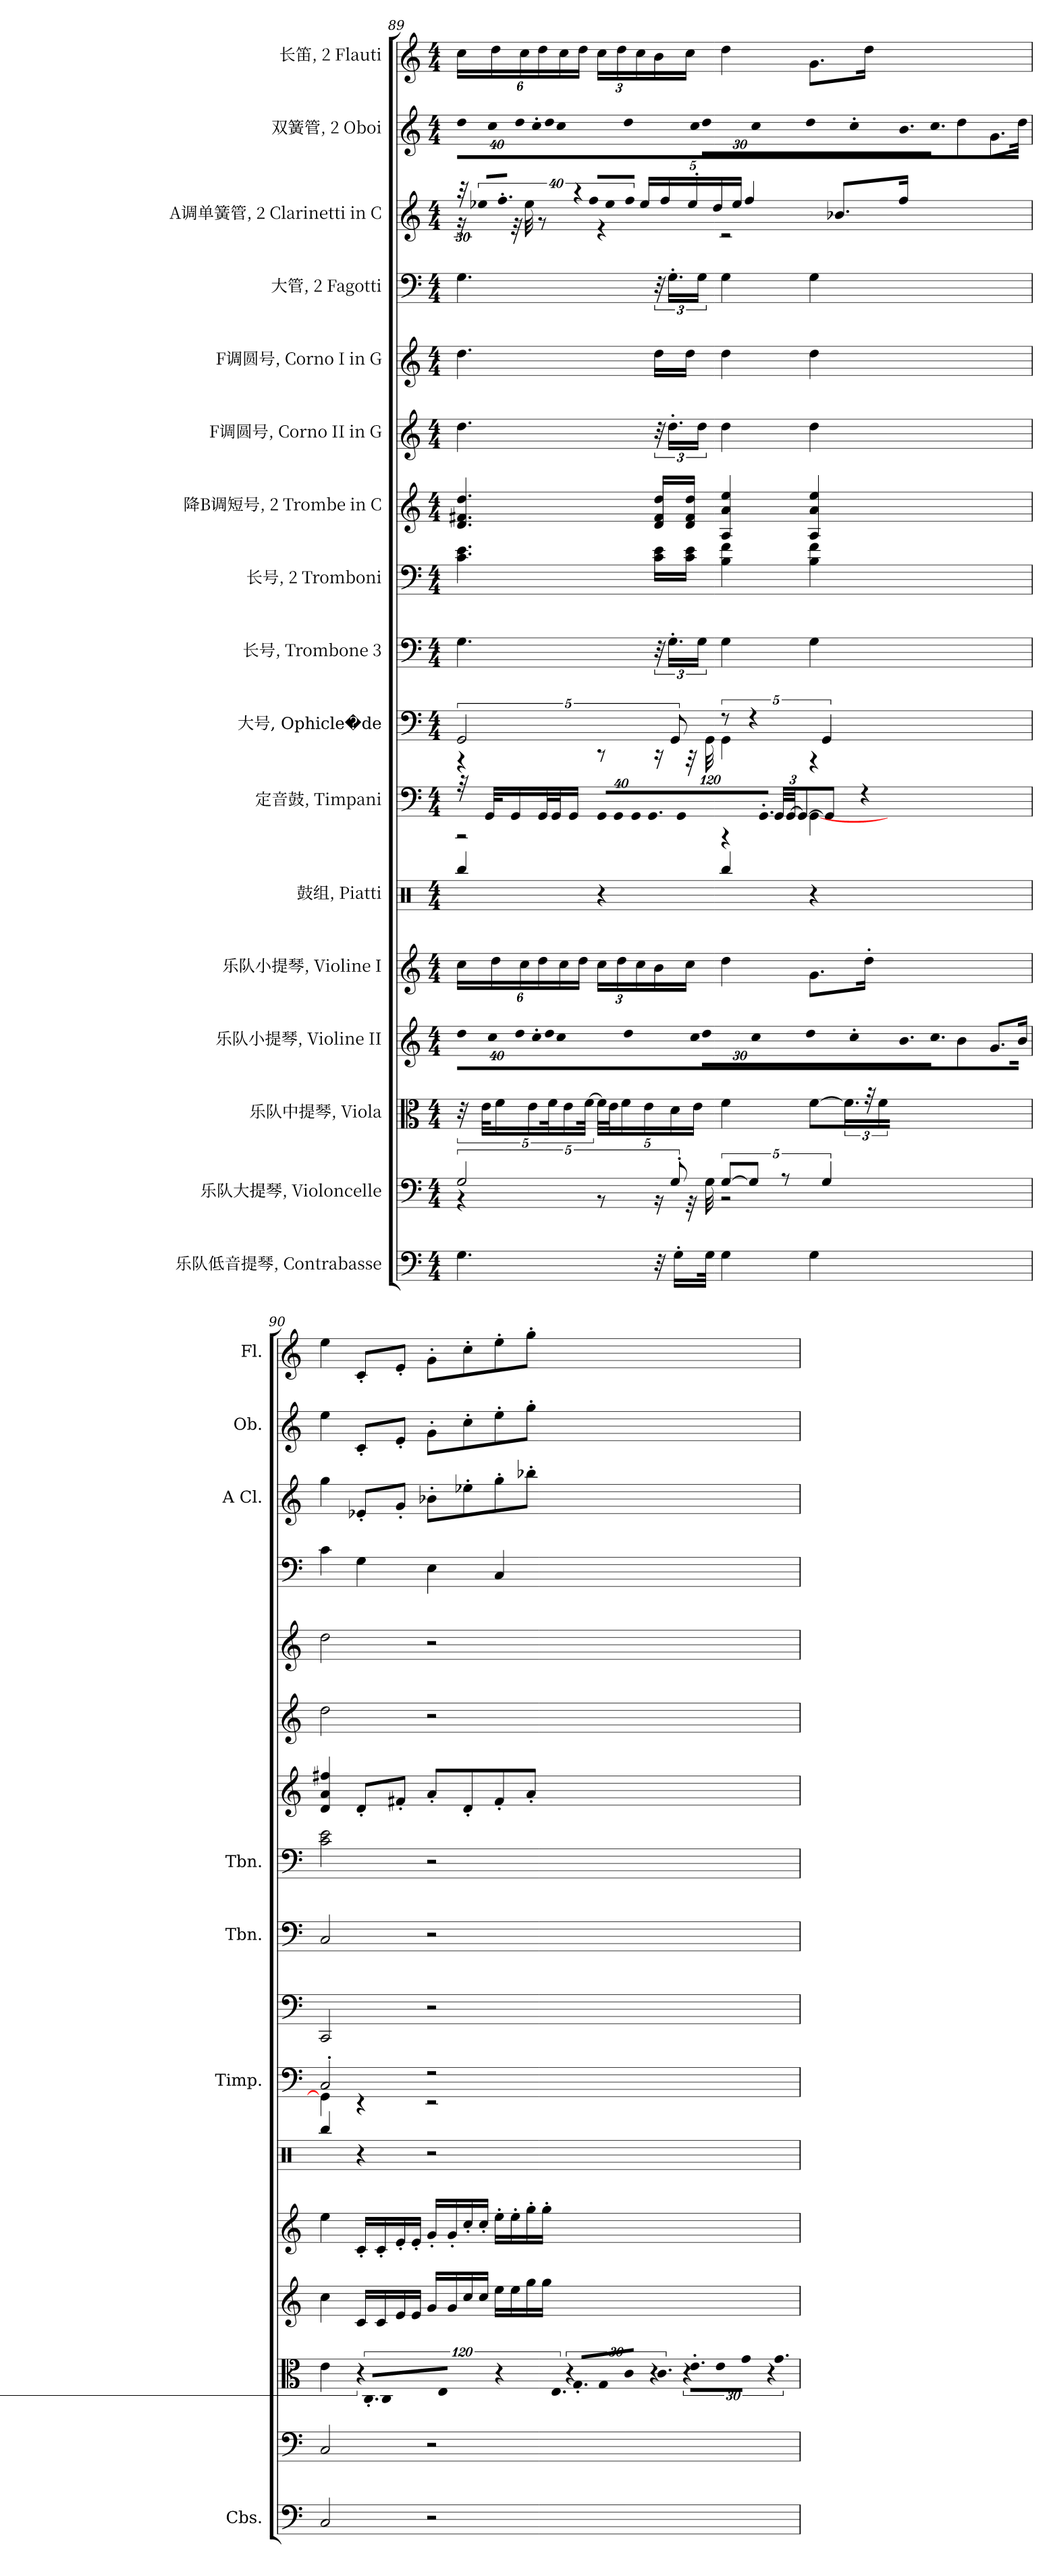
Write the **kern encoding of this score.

**kern	**kern	**kern	**kern	**kern	**kern	**kern	**kern	**kern	**kern	**kern	**kern	**kern	**kern	**kern	**kern	**kern
*part17	*part16	*part15	*part14	*part13	*part12	*part11	*part10	*part9	*part8	*part7	*part6	*part5	*part4	*part3	*part2	*part1
*staff17	*staff16	*staff15	*staff14	*staff13	*staff12	*staff11	*staff10	*staff9	*staff8	*staff7	*staff6	*staff5	*staff4	*staff3	*staff2	*staff1
*I"乐队低音提琴, Contrabasse	*I"乐队大提琴, Violoncelle	*I"乐队中提琴, Viola	*I"乐队小提琴, Violine II	*I"乐队小提琴, Violine I	*I"鼓组, Piatti	*I"定音鼓, Timpani	*I"大号, Ophicle�de	*I"长号, Trombone 3	*I"长号, 2 Tromboni	*I"降B调短号, 2 Trombe in C	*I"F调圆号, Corno II in G	*I"F调圆号, Corno I in G	*I"大管, 2 Fagotti	*I"A调单簧管, 2 Clarinetti in C	*I"双簧管, 2 Oboi	*I"长笛, 2 Flauti
*I'Cbs.	*	*	*	*	*	*I'Timp.	*	*I'Tbn.	*I'Tbn.	*	*	*	*	*I'A Cl.	*I'Ob.	*I'Fl.
!!LO:PB:g=z
*clefF4	*clefF4	*clefC3	*clefG2	*clefG2	*clefX	*clefF4	*clefF4	*clefF4	*clefF4	*clefG2	*clefG2	*clefG2	*clefF4	*clefG2	*clefG2	*clefG2
*ITrd7c12	*	*	*	*	*	*	*	*	*	*ITrd1c2	*ITrd4c7	*ITrd4c7	*	*ITrd2c3	*	*
*k[]	*k[]	*k[]	*k[]	*k[]	*k[]	*k[]	*k[]	*k[]	*k[]	*k[b-e-]	*k[b-]	*k[b-]	*k[]	*k[f#c#g#]	*k[]	*k[]
*M4/4	*M4/4	*M4/4	*M4/4	*M4/4	*M4/4	*M4/4	*M4/4	*M4/4	*M4/4	*M4/4	*M4/4	*M4/4	*M4/4	*M4/4	*M4/4	*M4/4
*MM162	*MM162	*MM162	*MM162	*MM162	*MM162	*MM162	*MM162	*MM162	*MM162	*MM162	*MM162	*MM162	*MM162	*MM162	*MM162	*MM162
=89	=89	=89	=89	=89	=89	=89	=89	=89	=89	=89	=89	=89	=89	=89	=89	=89
*	*^	*	*	*	*	*	*	*	*	*	*	*	*	*	*	*
*	*	*	*	*Xbrackettup	*	*	*	*	*	*	*	*	*	*	*	*	*
!	!	!	!	!LO:N:vis=32	!	!	!	!	!	!	!	!	!	!	!	!	!
*	*	*	*	*	*Xbrackettup	*	*	*	*	*	*	*	*	*	*	*	*
*	*	*	*	*	*	*	*^	*^	*	*	*	*	*	*	*	*	*
!	!	!	!	!	!	!	!	!	!	!	!	!	!	!	!	!	!LO:N:vis=64	!	!
*	*	*	*	*	*	*	*	*	*	*	*	*	*	*	*	*	*^	*	*
*	*	*	*	*	*	*	*	*	*	*	*	*	*	*	*	*	*	*	*Xbrackettup	*
!	!	!	!	!	!	!	!	!	!	!	!	!	!	!	!	!	!	!	!LO:N:vis=32	!
*	*	*	*	*	*	*	*	*	*	*	*	*	*	*	*	*	*	*	*	*Xbrackettup
4.GG\	5%2G/	4r	40r	640%23dd\LLL	24cc\LL	4Rbb/	32r	2r	5%2GG/	4r	4.G\	4.c\ 4.e\	4.c/ 4.en/ 4.cc/	4.g\	4.g\	4.G\	960%17r	16r	640%23dd\LLL	24cc\LL
!	!	!	!	!	!	!	!	!	!	!	!	!	!	!	!	!	!LO:N:vis=32	!	!	!
.	.	.	.	.	.	.	.	.	.	.	.	.	.	.	.	.	640%23ccn/LLL	.	.	.
.	.	.	40e\KLL	.	.	.	.	.	.	.	.	.	.	.	.	.	.	.	.	.
.	.	.	.	.	.	.	32GG/KLL	.	.	.	.	.	.	.	.	.	.	.	.	.
!	!	!	!	!LO:N:vis=32	!	!	!	!	!	!	!	!	!	!	!	!	!	!	!LO:N:vis=32	!
.	.	.	.	640%23cc\	.	.	.	.	.	.	.	.	.	.	.	.	.	.	640%23cc\	.
.	.	.	.	.	24dd\	.	.	.	.	.	.	.	.	.	.	.	.	.	.	24dd\
.	.	.	20f\	.	.	.	.	.	.	.	.	.	.	.	.	.	.	.	.	.
!	!	!	!	!	!	!	!	!	!	!	!	!	!	!	!	!	!LO:N:vis=32.	!	!	!
.	.	.	.	.	.	.	.	.	.	.	.	.	.	.	.	.	1920%103dd'/JJJ	.	.	.
.	.	.	.	.	.	.	16GG/	.	.	.	.	.	.	.	.	.	.	32r	.	.
!	!	!	!	!LO:N:vis=32	!	!	!	!	!	!	!	!	!	!	!	!	!	!	!LO:N:vis=32	!
.	.	.	.	640%23dd\	.	.	.	.	.	.	.	.	.	.	.	.	.	.	640%23dd\	.
.	.	.	.	.	24cc\	.	.	.	.	.	.	.	.	.	.	.	.	.	.	24cc\
.	.	.	.	.	.	.	.	.	.	.	.	.	.	.	.	.	.	32cc\	.	.
.	.	.	20e\	.	.	.	.	.	.	.	.	.	.	.	.	.	.	.	.	.
!	!	!	!	!	!	!	!	!	!	!	!	!	!	!	!	!	!LO:N:vis=32	!	!	!
.	.	.	.	.	.	.	.	.	.	.	.	.	.	.	.	.	640%23r	.	.	.
!	!	!	!	!LO:N:vis=32	!	!	!	!	!	!	!	!	!	!	!	!	!	!	!LO:N:vis=32	!
.	.	.	.	640%23cc'\	.	.	.	.	.	.	.	.	.	.	.	.	.	.	640%23cc'\	.
.	.	.	.	.	24dd\	.	32GG/L	.	.	.	.	.	.	.	.	.	.	8r	.	24dd\
!	!	!	!	!	!	!	!	!	!	!	!	!	!	!	!	!	!LO:N:vis=32	!	!	!
.	.	.	.	.	.	.	.	.	.	.	.	.	.	.	.	.	640%23dd/LLL	.	.	.
!	!	!	!	!LO:N:vis=256%9	!	!	!	!	!	!	!	!	!	!	!	!	!	!	!LO:N:vis=256%9	!
.	.	.	.	960%17dd\K	.	.	.	.	.	.	.	.	.	.	.	.	.	.	960%17dd\K	.
.	.	.	40f\K	.	.	.	.	.	.	.	.	.	.	.	.	.	.	.	.	.
.	.	.	.	.	.	.	32GG/J	.	.	.	.	.	.	.	.	.	.	.	.	.
!	!	!	!	!LO:N:vis=32	!	!	!	!	!	!	!	!	!	!	!	!	!	!	!LO:N:vis=32	!
.	.	.	.	640%23cc\	.	.	.	.	.	.	.	.	.	.	.	.	.	.	640%23cc\	.
.	.	.	.	.	24cc\	.	.	.	.	.	.	.	.	.	.	.	.	.	.	24cc\
.	.	.	20e\	.	.	.	.	.	.	.	.	.	.	.	.	.	.	.	.	.
!	!	!	!	!	!	!	!	!	!	!	!	!	!	!	!	!	!LO:N:vis=32	!	!	!
.	.	.	.	.	.	.	.	.	.	.	.	.	.	.	.	.	640%23cc/	.	.	.
.	.	.	.	.	.	.	16GG/JJ	.	.	.	.	.	.	.	.	.	.	.	.	.
!	!	!	!	!LO:N:vis=32	!	!	!	!	!	!	!	!	!	!	!	!	!	!	!LO:N:vis=32	!
.	.	.	.	640%23dd\	.	.	.	.	.	.	.	.	.	.	.	.	.	.	640%23dd\	.
.	.	.	.	.	24dd\JJ	.	.	.	.	.	.	.	.	.	.	.	.	.	.	24dd\JJ
!	!	!	!	!	!	!	!	!	!	!	!	!	!	!	!	!	!LO:N:vis=32	!	!	!
.	.	.	.	.	.	.	.	.	.	.	.	.	.	.	.	.	640%23dd/JJJ	.	.	.
.	.	.	[40f\JJk	.	.	.	.	.	.	.	.	.	.	.	.	.	.	.	.	.
!	!	!	!	!LO:N:vis=256%9	!	!	!	!	!	!	!	!	!	!	!	!	!	!	!LO:N:vis=256%9	!
.	.	.	.	960%17cc\JJJk	.	.	.	.	.	.	.	.	.	.	.	.	.	.	960%17cc\JJJk	.
*	*	*	*Xbrackettup	*	*	*	*Xbrackettup	*	*	*	*	*	*	*	*	*	*	*	*	*
*	*	*	*	*	*	*	*	*	*	*	*	*	*	*	*	*	*	*	*	*MM171
!	!	!	!	!	!	!	!LO:N:vis=32	!	!	!	!	!	!	!	!	!	!	!	!	!
.	.	8r	40f\LLL]	.	24cc\LL	4r	640%23GG/LLL	.	.	8r	.	.	.	.	.	.	.	4r	.	24cc\LL
!	!	!	!	!LO:N:vis=32	!	!	!	!	!	!	!	!	!	!	!	!	!	!	!	!
*	*	*	*	*	*	*	*	*	*	*	*	*	*	*	*	*	*Xbrackettup	*	*	*
!	!	!	!	!	!	!	!	!	!	!	!	!	!	!	!	!	!	!	!LO:N:vis=32	!
.	.	.	.	640%23dd\LLL	.	.	.	.	.	.	.	.	.	.	.	.	20cc/LL	.	640%23dd\LLL	.
.	.	.	40e\J	.	.	.	.	.	.	.	.	.	.	.	.	.	.	.	.	.
!	!	!	!	!	!	!	!LO:N:vis=32	!	!	!	!	!	!	!	!	!	!	!	!	!
.	.	.	.	.	.	.	640%23GG/	.	.	.	.	.	.	.	.	.	.	.	.	.
!	!	!	!	!LO:N:vis=32	!	!	!	!	!	!	!	!	!	!	!	!	!	!	!LO:N:vis=32	!
.	.	.	.	640%23cc\	.	.	.	.	.	.	.	.	.	.	.	.	.	.	640%23cc\	.
.	.	.	.	.	24dd\	.	.	.	.	.	.	.	.	.	.	.	.	.	.	24dd\
.	.	.	20f\	.	.	.	.	.	.	.	.	.	.	.	.	.	.	.	.	.
.	.	.	.	.	.	.	.	.	.	.	.	.	.	.	.	.	20dd/	.	.	.
!	!	!	!	!	!	!	!LO:N:vis=32	!	!	!	!	!	!	!	!	!	!	!	!	!
.	.	.	.	.	.	.	640%23GG/	.	.	.	.	.	.	.	.	.	.	.	.	.
!	!	!	!	!LO:N:vis=32	!	!	!	!	!	!	!	!	!	!	!	!	!	!	!LO:N:vis=32	!
.	.	.	.	640%23dd\	.	.	.	.	.	.	.	.	.	.	.	.	.	.	640%23dd\	.
.	.	.	.	.	24cc\	.	.	.	.	.	.	.	.	.	.	.	.	.	.	24cc\
.	.	.	20e\	.	.	.	.	.	.	.	.	.	.	.	.	.	.	.	.	.
.	.	.	.	.	.	.	.	.	.	.	.	.	.	.	.	.	20cc'/	.	.	.
!	!	!	!	!	!	!	!LO:N:vis=32.	!	!	!	!	!	!	!	!	!	!	!	!	!
.	.	.	.	.	.	.	1920%103GG/	.	.	.	.	.	.	.	.	.	.	.	.	.
!	!	!	!	!LO:N:vis=32	!	!	!	!	!	!	!	!	!	!	!	!	!	!	!LO:N:vis=32	!
.	.	.	.	640%23cc'\	.	.	.	.	.	.	.	.	.	.	.	.	.	.	640%23cc'\	.
32r	.	16r	.	.	16b\	.	.	.	.	16r	48r	16c\ 16e\LL	16c/ 16e/ 16cc/LL	48r	16g\LL	48r	.	.	.	16b\
!	!	!	!	!LO:N:vis=32.	!	!	!	!	!	!	!	!	!	!	!	!	!	!	!LO:N:vis=32.	!
.	.	.	.	1920%103b\	.	.	.	.	.	.	.	.	.	.	.	.	.	.	1920%103b\	.
.	.	.	.	.	.	.	.	.	.	.	24.G'\LL	.	.	24.g'\LL	.	24.G'\LL	.	.	.	.
.	10G'/	.	20d\	.	.	.	.	.	10GG/	.	.	.	.	.	.	.	.	.	.	.
.	.	.	.	.	.	.	.	.	.	.	.	.	.	.	.	.	20b/	.	.	.
16GG'\LL	.	.	.	.	.	.	.	.	.	.	.	.	.	.	.	.	.	.	.	.
!	!	!	!	!	!	!	!LO:N:vis=32	!	!	!	!	!	!	!	!	!	!	!	!	!
.	.	.	.	.	.	.	640%23GG/	.	.	.	.	.	.	.	.	.	.	.	.	.
.	.	32r	.	.	16cc\JJ	.	.	.	.	32r	.	16c\ 16e\JJ	16c/ 16e/ 16cc/JJ	.	16g\JJ	.	.	.	.	16cc\JJ
!	!	!	!	!	!	!	!LO:N:vis=32.	!	!	!	!	!	!	!	!	!	!	!	!	!
.	.	.	.	.	.	.	1920%103GG'/JJJ	.	.	.	.	.	.	.	.	.	.	.	.	.
!	!	!	!	!LO:N:vis=32.	!	!	!	!	!	!	!	!	!	!	!	!	!	!	!LO:N:vis=32.	!
.	.	.	.	1920%103cc\JJJ	.	.	.	.	.	.	.	.	.	.	.	.	.	.	1920%103cc\JJJ	.
.	.	.	20e\JJ	.	.	.	.	.	.	.	.	.	.	.	.	.	.	.	.	.
.	.	.	.	.	.	.	.	.	.	.	.	.	.	.	.	.	20cc/JJ	.	.	.
.	.	.	.	.	.	.	.	.	.	.	24G\JJ	.	.	24g\JJ	.	24G\JJ	.	.	.	.
32GG\JJk	.	32G\	.	.	.	.	.	.	.	32GG\	.	.	.	.	.	.	.	.	.	.
*	*	*	*	*	*	*	*	*	*	*	*	*	*	*	*	*	*	*	*	*MM164
4GG\	[10G/L	2r	4f\	.	4dd\	4Rbb/	.	4r	10r	4GG\	4G\	4B\ 4f\	4G/ 4g/ 4dd/	4g\	4g\	4G\	.	2r	.	4dd\
.	.	.	.	.	.	.	48GG/LLL	.	.	.	.	.	.	.	.	.	4dd/	.	.	.
.	.	.	.	4b\	.	.	.	.	.	.	.	.	.	.	.	.	.	.	4dd\	.
.	.	.	.	.	.	.	[48GG/JJ	.	.	.	.	.	.	.	.	.	.	.	.	.
.	.	.	.	.	.	.	12GG/_	.	.	.	.	.	.	.	.	.	.	.	.	.
.	10G/J]	.	.	.	.	.	.	.	5r	.	.	.	.	.	.	.	.	.	.	.
.	.	.	.	.	.	.	8GG/J]	.	.	.	.	.	.	.	.	.	.	.	.	.
.	10r	.	.	.	.	.	.	.	.	.	.	.	.	.	.	.	.	.	.	.
*	*	*	*	*	*	*	*	*	*	*	*	*	*	*	*	*	*	*	*	*MM171
4GG\	.	.	[8f\L	.	8.g\L	4r	.	[4GG\	.	4r	4G\	4B\ 4f\	4G/ 4g/ 4dd/	4g\	4g\	4G\	.	.	.	8.g\L
.	.	.	.	.	.	.	4r	.	.	.	.	.	.	.	.	.	8.gn/L	.	.	.
.	.	.	.	8.g/L	.	.	.	.	.	.	.	.	.	.	.	.	.	.	8.g\L	.
.	5G/	.	.	.	.	.	.	.	5GG/	.	.	.	.	.	.	.	.	.	.	.
*	*	*	*brackettup	*	*	*	*	*	*	*	*	*	*	*	*	*	*	*	*	*
.	.	.	24.f\Jk]	.	.	.	.	.	.	.	.	.	.	.	.	.	.	.	.	.
.	.	.	48r	.	16dd'\Jk	.	.	.	.	.	.	.	.	.	.	.	.	.	.	16dd\Jk
.	.	.	.	.	.	.	.	.	.	.	.	.	.	.	.	.	16dd/Jk	.	.	.
.	.	.	.	16b/Jk	.	.	.	.	.	.	.	.	.	.	.	.	.	.	16dd\Jk	.
.	.	.	24f\	.	.	.	.	.	.	.	.	.	.	.	.	.	.	.	.	.
480ryy	480ryy	480ryy	480ryy	.	480ryy	480ryy	.	960ryy	480ryy	480ryy	480ryy	480ryy	480ryy	480ryy	480ryy	480ryy	.	960ryy	.	480ryy
.	.	.	.	.	.	.	960ryy	960ryy	.	.	.	.	.	.	.	.	960ryy	960ryy	.	.
*	*v	*v	*	*	*	*	*	*	*v	*v	*	*	*	*	*	*	*v	*v	*	*
!!LO:PB:g=z
=90	=90	=90	=90	=90	=90	=90	=90	=90	=90	=90	=90	=90	=90	=90	=90	=90	=90
*	*	*	*	*	*	*	*	*	*	*	*	*	*	*	*	*	*MM158
2CC/	2C/	4e\	4cc\	4ee\	4Rbb/	2C'/	4GG\]	2CC/	2C/	2c\ 2e\	4c/ 4g/ 4een/	2g\	2g\	4c\	4ee\	4ee\	4ee\
*	*	*	*	*	*	*	*	*	*	*	*	*	*	*	*	*	*MM164
!	!	!LO:N:vis=64	!	!	!	!	!	!	!	!	!	!	!	!	!	!	!
.	.	960%17r	16c/LL	16c'/LL	4r	.	4r	.	.	.	8c'/L	.	.	4G\	8cn'/L	8c'/L	8c'/L
!	!	!LO:N:vis=32.	!	!	!	!	!	!	!	!	!	!	!	!	!	!	!
.	.	1920%103C'/KLL	.	.	.	.	.	.	.	.	.	.	.	.	.	.	.
.	.	.	16c/	16c'/	.	.	.	.	.	.	.	.	.	.	.	.	.
!	!	!LO:N:vis=16	!	!	!	!	!	!	!	!	!	!	!	!	!	!	!
.	.	1920%137C/	.	.	.	.	.	.	.	.	.	.	.	.	.	.	.
.	.	.	16e/	16e'/	.	.	.	.	.	.	8en'/J	.	.	.	8e'/J	8e'/J	8e'/J
!	!	!LO:N:vis=32	!	!	!	!	!	!	!	!	!	!	!	!	!	!	!
.	.	640%23E/JJk	.	.	.	.	.	.	.	.	.	.	.	.	.	.	.
!	!	!LO:N:vis=64	!	!	!	!	!	!	!	!	!	!	!	!	!	!	!
.	.	960%17r	.	.	.	.	.	.	.	.	.	.	.	.	.	.	.
.	.	.	16e/JJ	16e'/JJ	.	.	.	.	.	.	.	.	.	.	.	.	.
!	!	!LO:N:vis=32.	!	!	!	!	!	!	!	!	!	!	!	!	!	!	!
.	.	1920%103E/	.	.	.	.	.	.	.	.	.	.	.	.	.	.	.
*	*	*	*	*	*	*	*	*	*	*	*	*	*	*	*	*	*MM160
!	!	!LO:N:vis=64	!	!	!	!	!	!	!	!	!	!	!	!	!	!	!
2r	2r	960%17r	16g/LL	16g'/LL	2r	2r	2r	2r	2r	2r	8g'/L	2r	2r	4E\	8gn'\L	8g'\L	8g'\L
!	!	!LO:N:vis=32.	!	!	!	!	!	!	!	!	!	!	!	!	!	!	!
.	.	1920%103G'/KLL	.	.	.	.	.	.	.	.	.	.	.	.	.	.	.
.	.	.	16g/	16g'/	.	.	.	.	.	.	.	.	.	.	.	.	.
!	!	!LO:N:vis=16	!	!	!	!	!	!	!	!	!	!	!	!	!	!	!
.	.	1920%137G/	.	.	.	.	.	.	.	.	.	.	.	.	.	.	.
.	.	.	16cc/	16cc'/	.	.	.	.	.	.	8c'/	.	.	.	8ccn'\	8cc'\	8cc'\
!	!	!LO:N:vis=32	!	!	!	!	!	!	!	!	!	!	!	!	!	!	!
.	.	640%23c/JJk	.	.	.	.	.	.	.	.	.	.	.	.	.	.	.
!	!	!LO:N:vis=64	!	!	!	!	!	!	!	!	!	!	!	!	!	!	!
.	.	960%17r	.	.	.	.	.	.	.	.	.	.	.	.	.	.	.
.	.	.	16cc/JJ	16cc'/JJ	.	.	.	.	.	.	.	.	.	.	.	.	.
!	!	!LO:N:vis=32.	!	!	!	!	!	!	!	!	!	!	!	!	!	!	!
.	.	1920%103c\	.	.	.	.	.	.	.	.	.	.	.	.	.	.	.
*	*	*	*	*	*	*	*	*	*	*	*	*	*	*	*	*	*MM167
!	!	!LO:N:vis=64	!	!	!	!	!	!	!	!	!	!	!	!	!	!	!
.	.	960%17r	16ee\LL	16ee'\LL	.	.	.	.	.	.	8e'/	.	.	4C/	8ee'\	8ee'\	8ee'\
!	!	!LO:N:vis=32.	!	!	!	!	!	!	!	!	!	!	!	!	!	!	!
.	.	1920%103e'\KLL	.	.	.	.	.	.	.	.	.	.	.	.	.	.	.
.	.	.	16ee\	16ee'\	.	.	.	.	.	.	.	.	.	.	.	.	.
!	!	!LO:N:vis=16	!	!	!	!	!	!	!	!	!	!	!	!	!	!	!
.	.	1920%137e\	.	.	.	.	.	.	.	.	.	.	.	.	.	.	.
*	*	*	*	*	*	*	*	*	*	*	*	*	*	*	*	*	*MM142
.	.	.	16gg\	16gg'\	.	.	.	.	.	.	8g'/J	.	.	.	8ggn'\J	8gg'\J	8gg'\J
!	!	!LO:N:vis=32	!	!	!	!	!	!	!	!	!	!	!	!	!	!	!
.	.	640%23g\JJk	.	.	.	.	.	.	.	.	.	.	.	.	.	.	.
!	!	!LO:N:vis=64	!	!	!	!	!	!	!	!	!	!	!	!	!	!	!
.	.	960%17r	.	.	.	.	.	.	.	.	.	.	.	.	.	.	.
.	.	.	16gg\JJ	16gg'\JJ	.	.	.	.	.	.	.	.	.	.	.	.	.
!	!	!LO:N:vis=32.	!	!	!	!	!	!	!	!	!	!	!	!	!	!	!
.	.	1920%103g\	.	.	.	.	.	.	.	.	.	.	.	.	.	.	.
*	*	*	*	*	*	*v	*v	*	*	*	*	*	*	*	*	*	*
=	=	=	=	=	=	=	=	=	=	=	=	=	=	=	=	=
*-	*-	*-	*-	*-	*-	*-	*-	*-	*-	*-	*-	*-	*-	*-	*-	*-
